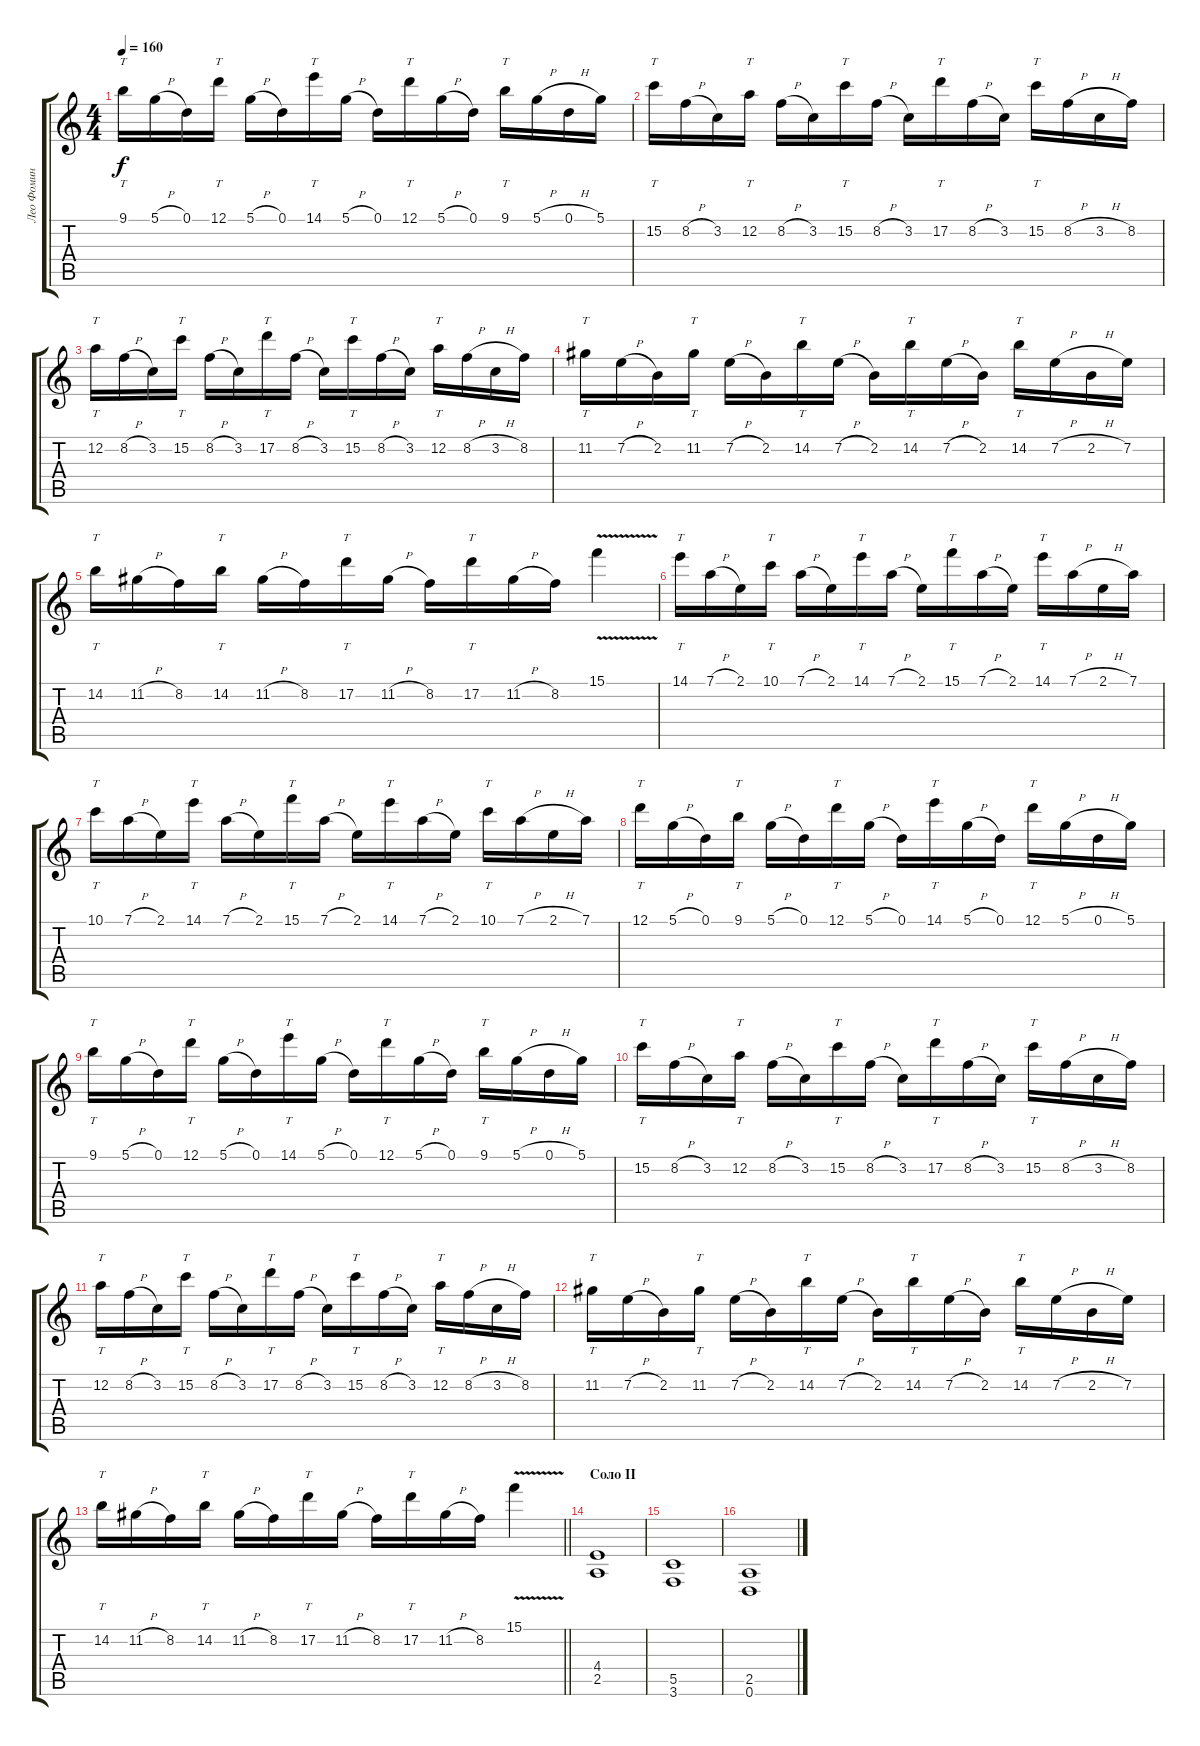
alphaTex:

\track ("Лео Фомин" "Лео Фомин") {instrument overdrivenguitar}
\staff {score tabs}
\tuning (D4 A3 F3 C3 G2 D2) {hide}
\ts (4 4)
\tempo 160
\clef g2
\ks c
9.1.16{tt dy f} 5.1{h}.16 0.1.16 12.1.16{tt} 5.1{h}.16 0.1.16 14.1.16{tt} 5.1{h}.16 0.1.16 12.1.16{tt} 5.1{h}.16 0.1.16 9.1.16{tt} 5.1{h}.16 0.1{h}.16 5.1.16 |
15.2.16{tt} 8.2{h}.16 3.2.16 12.2.16{tt} 8.2{h}.16 3.2.16 15.2.16{tt} 8.2{h}.16 3.2.16 17.2.16{tt} 8.2{h}.16 3.2.16 15.2.16{tt} 8.2{h}.16 3.2{h}.16 8.2.16 |
12.2.16{tt} 8.2{h}.16 3.2.16 15.2.16{tt} 8.2{h}.16 3.2.16 17.2.16{tt} 8.2{h}.16 3.2.16 15.2.16{tt} 8.2{h}.16 3.2.16 12.2.16{tt} 8.2{h}.16 3.2{h}.16 8.2.16 |
11.2.16{tt} 7.2{h}.16 2.2.16 11.2.16{tt} 7.2{h}.16 2.2.16 14.2.16{tt} 7.2{h}.16 2.2.16 14.2.16{tt} 7.2{h}.16 2.2.16 14.2.16{tt} 7.2{h}.16 2.2{h}.16 7.2.16 |
14.2.16{tt} 11.2{h}.16 8.2.16 14.2.16{tt} 11.2{h}.16 8.2.16 17.2.16{tt} 11.2{h}.16 8.2.16 17.2.16{tt} 11.2{h}.16 8.2.16 15.1{v}.4 |
14.1.16{tt} 7.1{h}.16 2.1.16 10.1.16{tt} 7.1{h}.16 2.1.16 14.1.16{tt} 7.1{h}.16 2.1.16 15.1.16{tt} 7.1{h}.16 2.1.16 14.1.16{tt} 7.1{h}.16 2.1{h}.16 7.1.16 |
10.1.16{tt} 7.1{h}.16 2.1.16 14.1.16{tt} 7.1{h}.16 2.1.16 15.1.16{tt} 7.1{h}.16 2.1.16 14.1.16{tt} 7.1{h}.16 2.1.16 10.1.16{tt} 7.1{h}.16 2.1{h}.16 7.1.16 |
12.1.16{tt} 5.1{h}.16 0.1.16 9.1.16{tt} 5.1{h}.16 0.1.16 12.1.16{tt} 5.1{h}.16 0.1.16 14.1.16{tt} 5.1{h}.16 0.1.16 12.1.16{tt} 5.1{h}.16 0.1{h}.16 5.1.16 |
9.1.16{tt} 5.1{h}.16 0.1.16 12.1.16{tt} 5.1{h}.16 0.1.16 14.1.16{tt} 5.1{h}.16 0.1.16 12.1.16{tt} 5.1{h}.16 0.1.16 9.1.16{tt} 5.1{h}.16 0.1{h}.16 5.1.16 |
15.2.16{tt} 8.2{h}.16 3.2.16 12.2.16{tt} 8.2{h}.16 3.2.16 15.2.16{tt} 8.2{h}.16 3.2.16 17.2.16{tt} 8.2{h}.16 3.2.16 15.2.16{tt} 8.2{h}.16 3.2{h}.16 8.2.16 |
12.2.16{tt} 8.2{h}.16 3.2.16 15.2.16{tt} 8.2{h}.16 3.2.16 17.2.16{tt} 8.2{h}.16 3.2.16 15.2.16{tt} 8.2{h}.16 3.2.16 12.2.16{tt} 8.2{h}.16 3.2{h}.16 8.2.16 |
11.2.16{tt} 7.2{h}.16 2.2.16 11.2.16{tt} 7.2{h}.16 2.2.16 14.2.16{tt} 7.2{h}.16 2.2.16 14.2.16{tt} 7.2{h}.16 2.2.16 14.2.16{tt} 7.2{h}.16 2.2{h}.16 7.2.16 |
\barLineRight lightlight
14.2.16{tt} 11.2{h}.16 8.2.16 14.2.16{tt} 11.2{h}.16 8.2.16 17.2.16{tt} 11.2{h}.16 8.2.16 17.2.16{tt} 11.2{h}.16 8.2.16 15.1{v}.4 |
\section ("" "Соло II")
(4.4 2.5).1 |
(5.5 3.6).1 |
(2.5 0.6).1
